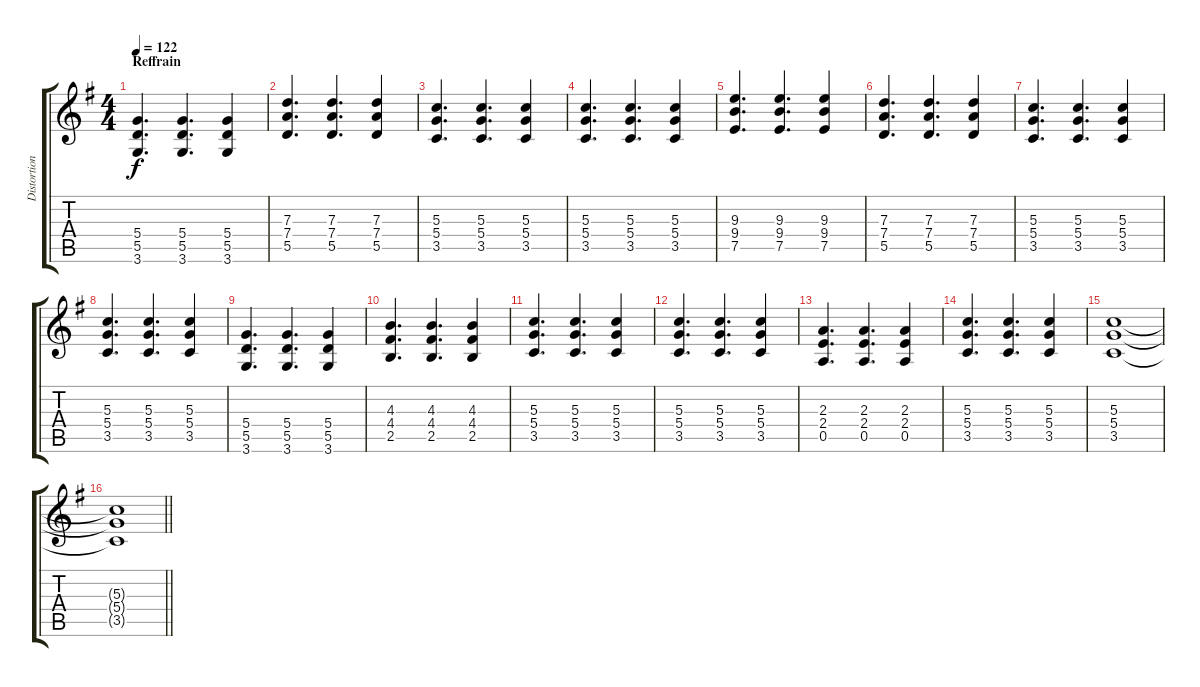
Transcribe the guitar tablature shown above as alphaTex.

\track ("Distortion guitar" "Distortion") {instrument distortionguitar}
\staff {score tabs}
\tuning (E4 B3 G3 D3 A2 E2) {hide}
\ts (4 4)
\section ("" "Reffrain")
\tempo 122
\clef g2
\ks g
(5.4 5.5 3.6).4{d dy f} (5.4 5.5 3.6).4{d} (5.4 5.5 3.6).4 |
(7.3 7.4 5.5).4{d} (7.3 7.4 5.5).4{d} (7.3 7.4 5.5).4 |
(5.3 5.4 3.5).4{d} (5.3 5.4 3.5).4{d} (5.3 5.4 3.5).4 |
(5.3 5.4 3.5).4{d} (5.3 5.4 3.5).4{d} (5.3 5.4 3.5).4 |
(9.3 9.4 7.5).4{d} (9.3 9.4 7.5).4{d} (9.3 9.4 7.5).4 |
(7.3 7.4 5.5).4{d} (7.3 7.4 5.5).4{d} (7.3 7.4 5.5).4 |
(5.3 5.4 3.5).4{d} (5.3 5.4 3.5).4{d} (5.3 5.4 3.5).4 |
(5.3 5.4 3.5).4{d} (5.3 5.4 3.5).4{d} (5.3 5.4 3.5).4 |
(5.4 5.5 3.6).4{d} (5.4 5.5 3.6).4{d} (5.4 5.5 3.6).4 |
(4.3 4.4 2.5).4{d} (4.3 4.4 2.5).4{d} (4.3 4.4 2.5).4 |
(5.3 5.4 3.5).4{d} (5.3 5.4 3.5).4{d} (5.3 5.4 3.5).4 |
(5.3 5.4 3.5).4{d} (5.3 5.4 3.5).4{d} (5.3 5.4 3.5).4 |
(2.3 2.4 0.5).4{d} (2.3 2.4 0.5).4{d} (2.3 2.4 0.5).4 |
(5.3 5.4 3.5).4{d} (5.3 5.4 3.5).4{d} (5.3 5.4 3.5).4 |
(5.3 5.4 3.5).1 |
\barLineRight lightlight
(5.3{t} 5.4{t} 3.5{t}).1
